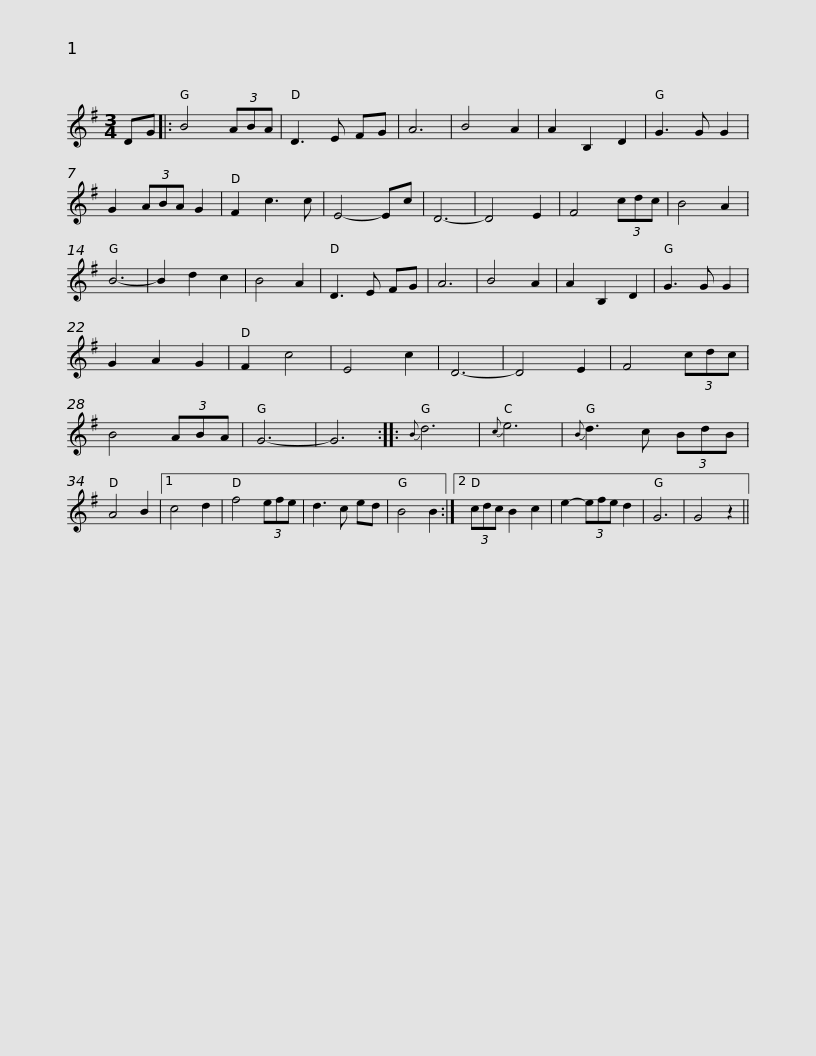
X:1
L:1/8
M:3/4
I:linebreak $
K:G
V:1 treble
V:1
 DG |: B4 (3ABA | D3 E FG | A6 | B4 A2 | %5
 A2 B,2 D2 | G3 G G2 | G2 (3ABA G2 | F2 c3 c | E4- Ec | %10
 D6- | D4 E2 |$ F4 (3cdc | B4 A2 | B6- | %15
 B2 d2 c2 | B4 A2 | D3 E FG | A6 | B4 A2 | %20
 A2 B,2 D2 | G3 G G2 | G2 A2 G2 | F2 c4 | E4 c2 | %25
 D6- |$ D4 E2 | F4 (3cdc | B4 (3ABA | G6- | %30
 G6 ::{B} d6 |{c} e6 |{B} d3 c (3BdB | A4 B2 |1 %35
 c4 d2 | f4 (3efe | d3 c ed |$ B4 B2 :|2 (3cdc B2 c2 | %40
 e2- (3efe d2 | G6 | G4 z2 || %43
